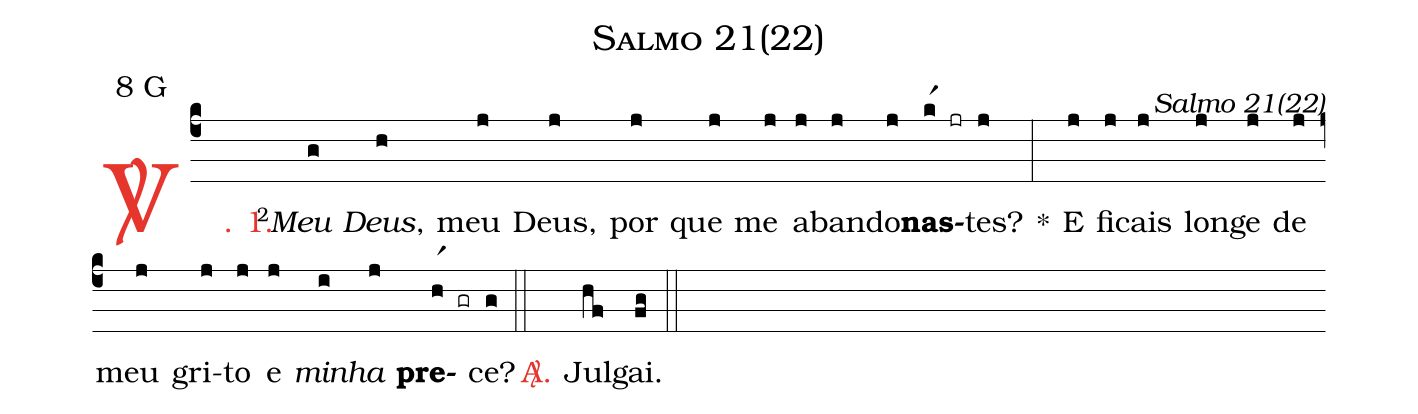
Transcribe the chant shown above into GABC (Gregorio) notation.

name: Salmo 21(22);
mode: 8;
mode-differentia: G;
commentary: Salmo 21(22);
%%
(c4)

<c><sp>V/</sp>. 1.</c>() <v>\VSup{2}</v><i>Meu</i>(g) <i>Deus</i>,(h) meu(j) Deus,(j) por(j) que(j) me(j) a(j)ban(j)do(j)<b>nas</b>(kr1 jr)tes?(j) *(:) E(j) fi(j)cais(j) lon(j)ge(j) de(j) meu(j) gri(j)to(j) e(j) <i>mi</i>(i)<i>nha</i>(j) <b>pre</b>(hr1 gr)ce?(g)

(::)

<nlba><c><sp>A/</sp>.</c>() Jul</nlba>(hf)gai.(fg)

(::)
